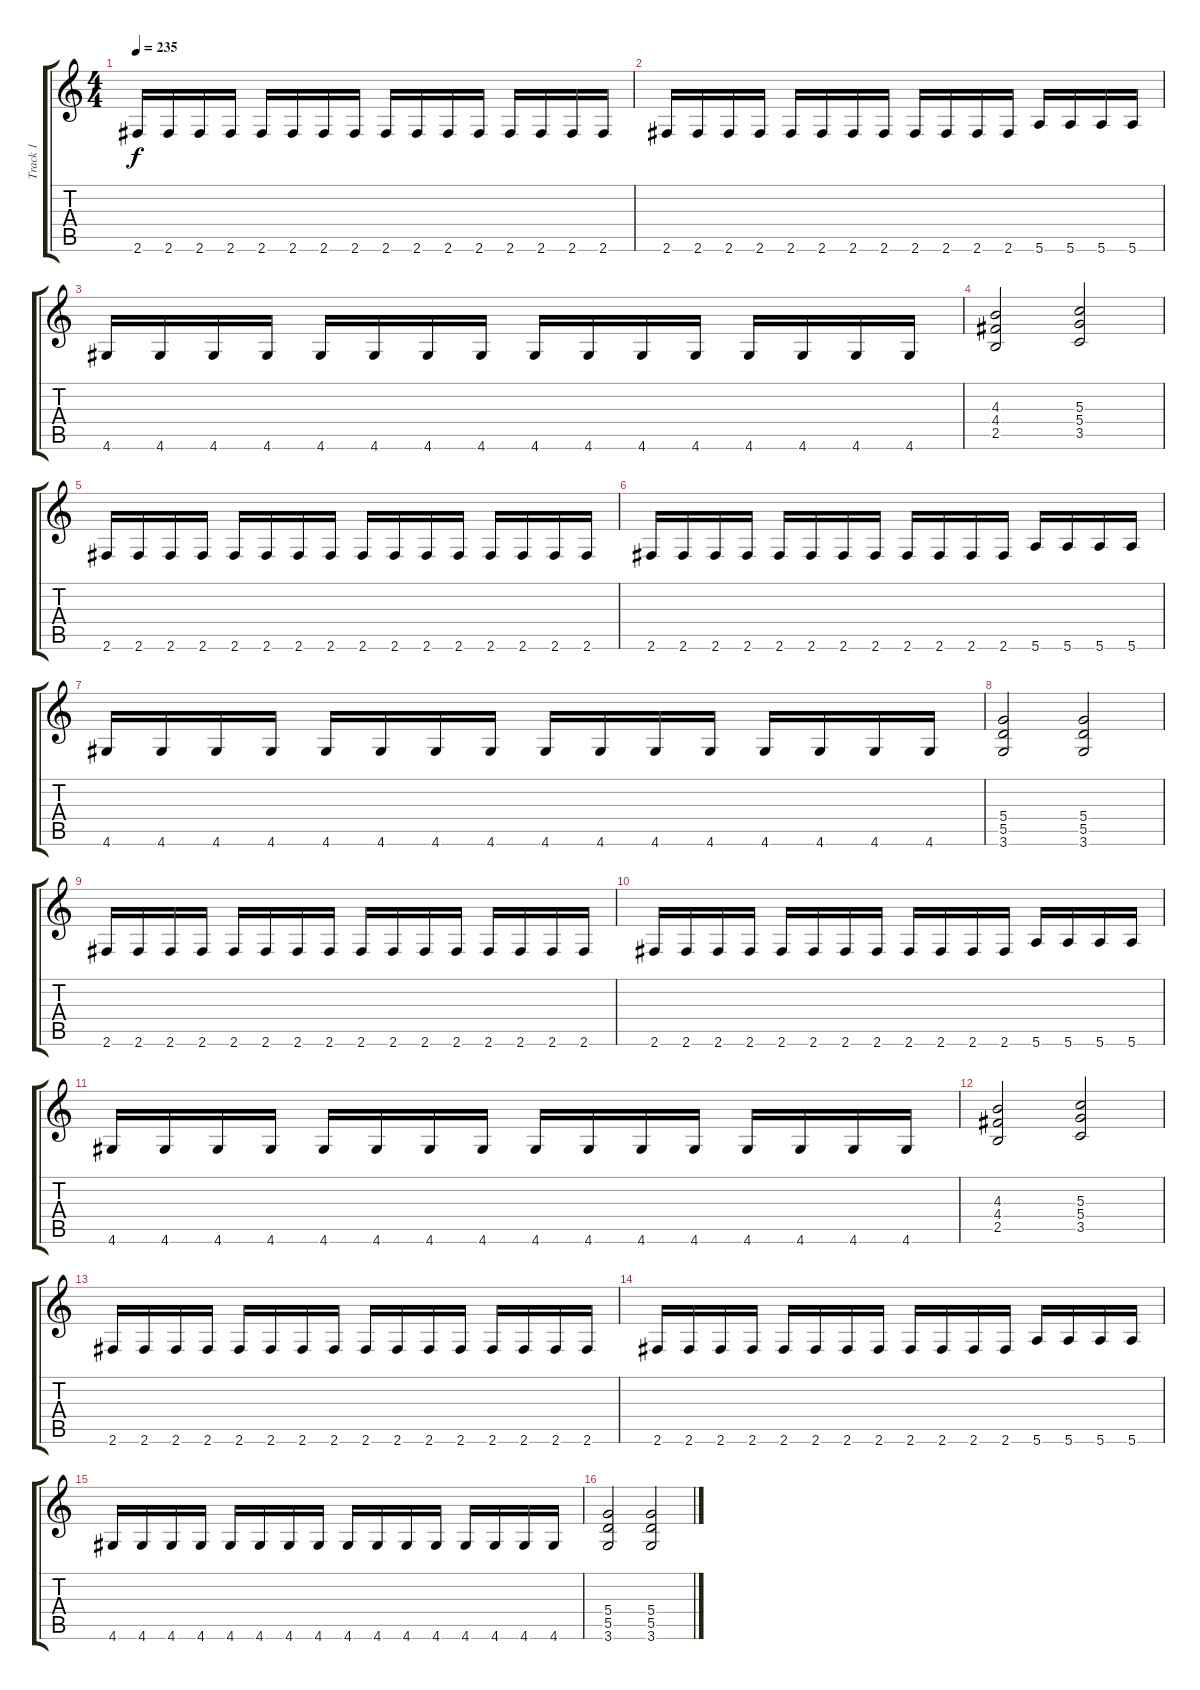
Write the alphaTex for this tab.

\track ("Track 1" "Track 1") {instrument distortionguitar}
\staff {score tabs}
\tuning (E4 B3 G3 D3 A2 E2) {hide}
\ts (4 4)
\tempo 235
\clef g2
\ks c
2.6.16{dy f} 2.6.16 2.6.16 2.6.16 2.6.16 2.6.16 2.6.16 2.6.16 2.6.16 2.6.16 2.6.16 2.6.16 2.6.16 2.6.16 2.6.16 2.6.16 |
2.6.16 2.6.16 2.6.16 2.6.16 2.6.16 2.6.16 2.6.16 2.6.16 2.6.16 2.6.16 2.6.16 2.6.16 5.6.16 5.6.16 5.6.16 5.6.16 |
4.6.16 4.6.16 4.6.16 4.6.16 4.6.16 4.6.16 4.6.16 4.6.16 4.6.16 4.6.16 4.6.16 4.6.16 4.6.16 4.6.16 4.6.16 4.6.16 |
(4.3 4.4 2.5).2 (5.3 5.4 3.5).2 |
2.6.16 2.6.16 2.6.16 2.6.16 2.6.16 2.6.16 2.6.16 2.6.16 2.6.16 2.6.16 2.6.16 2.6.16 2.6.16 2.6.16 2.6.16 2.6.16 |
2.6.16 2.6.16 2.6.16 2.6.16 2.6.16 2.6.16 2.6.16 2.6.16 2.6.16 2.6.16 2.6.16 2.6.16 5.6.16 5.6.16 5.6.16 5.6.16 |
4.6.16 4.6.16 4.6.16 4.6.16 4.6.16 4.6.16 4.6.16 4.6.16 4.6.16 4.6.16 4.6.16 4.6.16 4.6.16 4.6.16 4.6.16 4.6.16 |
(5.4 5.5 3.6).2 (5.4 5.5 3.6).2 |
2.6.16 2.6.16 2.6.16 2.6.16 2.6.16 2.6.16 2.6.16 2.6.16 2.6.16 2.6.16 2.6.16 2.6.16 2.6.16 2.6.16 2.6.16 2.6.16 |
2.6.16 2.6.16 2.6.16 2.6.16 2.6.16 2.6.16 2.6.16 2.6.16 2.6.16 2.6.16 2.6.16 2.6.16 5.6.16 5.6.16 5.6.16 5.6.16 |
4.6.16 4.6.16 4.6.16 4.6.16 4.6.16 4.6.16 4.6.16 4.6.16 4.6.16 4.6.16 4.6.16 4.6.16 4.6.16 4.6.16 4.6.16 4.6.16 |
(4.3 4.4 2.5).2 (5.3 5.4 3.5).2 |
2.6.16 2.6.16 2.6.16 2.6.16 2.6.16 2.6.16 2.6.16 2.6.16 2.6.16 2.6.16 2.6.16 2.6.16 2.6.16 2.6.16 2.6.16 2.6.16 |
2.6.16 2.6.16 2.6.16 2.6.16 2.6.16 2.6.16 2.6.16 2.6.16 2.6.16 2.6.16 2.6.16 2.6.16 5.6.16 5.6.16 5.6.16 5.6.16 |
4.6.16 4.6.16 4.6.16 4.6.16 4.6.16 4.6.16 4.6.16 4.6.16 4.6.16 4.6.16 4.6.16 4.6.16 4.6.16 4.6.16 4.6.16 4.6.16 |
(5.4 5.5 3.6).2 (5.4 5.5 3.6).2
